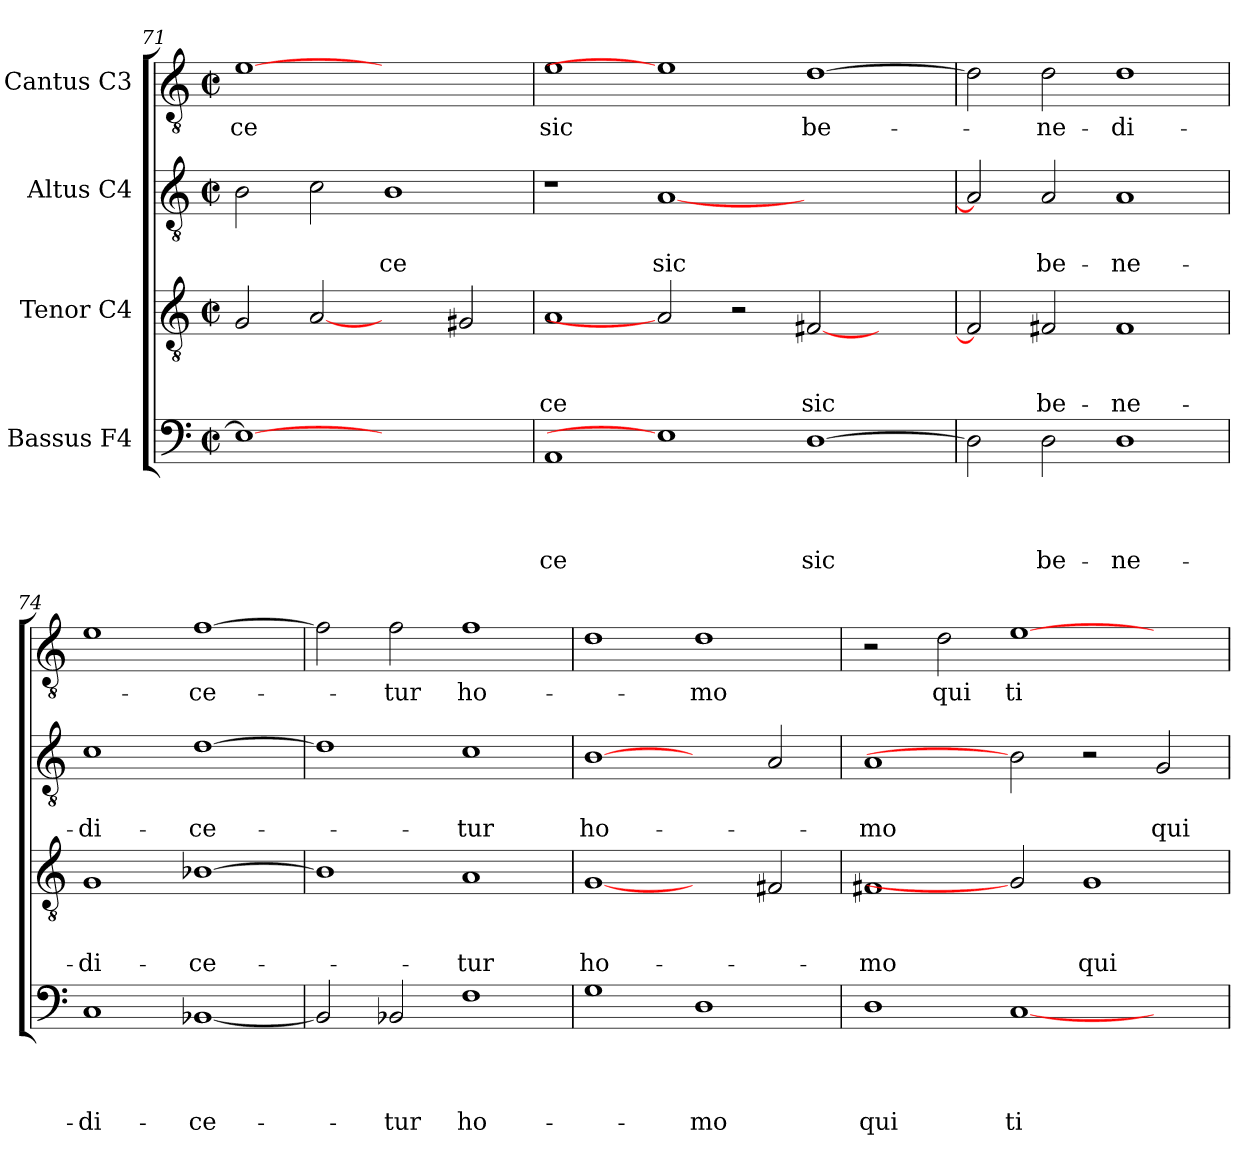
**kern	**text	**text	**text	**text	**kern	**text	**text	**text	**kern	**text	**text	**kern	**text
*part4	*part4	*part4	*part4	*part4	*part3	*part3	*part3	*part3	*part2	*part2	*part2	*part1	*part1
*staff4	*staff4	*staff4	*staff4	*staff4	*staff3	*staff3	*staff3	*staff3	*staff2	*staff2	*staff2	*staff1	*staff1
*I"Bassus F4	*	*	*	*	*I"Tenor C4	*	*	*	*I"Altus C4	*	*	*I"Cantus C3	*
*clefF4	*	*	*	*	*clefGv2	*	*	*	*clefGv2	*	*	*clefGv2	*
*k[]	*	*	*	*	*k[]	*	*	*	*k[]	*	*	*k[]	*
*C:	*	*	*	*	*C:	*	*	*	*C:	*	*	*C:	*
*M2/2	*	*	*	*	*M2/2	*	*	*	*M2/2	*	*	*M2/2	*
*met(c|)	*	*	*	*	*met(c|)	*	*	*	*met(c|)	*	*	*met(c|)	*
=71	=71	=71	=71	=71	=71	=71	=71	=71	=71	=71	=71	=71	=71
!	!	!	!	!	!	!	!	!	!	!	!	!	!LO:LY:b
1E_	.	.	.	.	2G/	.	.	.	2B\	.	.	[1e	-ce
.	.	.	.	.	[2A	.	.	.	2c\	.	.	.	.
!	!	!	!	!	!	!	!	!	!	!	!LO:LY:b	!	!
1ryy	.	.	.	.	2ryy	.	.	.	1B	.	-ce	1ryy	.
.	.	.	.	.	2G#X/	.	.	.	.	.	.	.	.
=72	=72	=72	=72	=72	=72	=72	=72	=72	=72	=72	=72	=72	=72
!	!	!	!	!LO:LY:b	!	!	!	!LO:LY:b	!	!	!	!	!LO:LY:b
1AA	.	.	.	-ce	1A	.	.	-ce	1r	.	.	1e	sic
!	!	!	!	!	!	!	!	!	!	!	!LO:LY:b	!	!
1E]	.	.	.	.	2A]	.	.	.	[<1A	.	sic	1e]	.
.	.	.	.	.	2r	.	.	.	.	.	.	.	.
!	!	!	!	!LO:LY:b	!	!	!	!LO:LY:b	!	!	!	!	!LO:LY:b
[>1D	.	.	.	sic	[<2F#X/	.	.	sic	1ryy	.	.	[>1d	be-
.	.	.	.	.	2ryy	.	.	.	.	.	.	.	.
=73	=73	=73	=73	=73	=73	=73	=73	=73	=73	=73	=73	=73	=73
2D\]	.	.	.	.	2F#/]	.	.	.	2A/]	.	.	2d\]	.
!	!	!	!	!LO:LY:b	!	!	!	!LO:LY:b	!	!	!LO:LY:b	!	!LO:LY:b
2D\	.	.	.	be-	2F#X/	.	.	be-	2A/	.	be-	2d\	-ne-
!	!	!	!	!LO:LY:b	!	!	!	!LO:LY:b	!	!	!LO:LY:b	!	!LO:LY:b
1D	.	.	.	-ne-	1F#	.	.	-ne-	1A	.	-ne-	1d	-di-
!!LO:PB:g=z
=74	=74	=74	=74	=74	=74	=74	=74	=74	=74	=74	=74	=74	=74
!	!	!	!	!LO:LY:b	!	!	!	!LO:LY:b	!	!	!LO:LY:b	!	!
1C	.	.	.	-di-	1G	.	.	-di-	1c	.	-di-	1e	.
!	!	!	!	!LO:LY:b	!	!	!	!LO:LY:b	!	!	!LO:LY:b	!	!LO:LY:b
[<1BB-X	.	.	.	-ce-	[>1B-X	.	.	-ce-	[>1d	.	-ce-	[>1f	-ce-
=75	=75	=75	=75	=75	=75	=75	=75	=75	=75	=75	=75	=75	=75
2BB-/]	.	.	.	.	1B-]	.	.	.	1d]	.	.	2f\]	.
!	!	!	!	!LO:LY:b	!	!	!	!	!	!	!	!	!LO:LY:b
2BB-X/	.	.	.	-tur	.	.	.	.	.	.	.	2f\	-tur
!	!	!	!	!LO:LY:b	!	!	!	!LO:LY:b	!	!	!LO:LY:b	!	!LO:LY:b
1F	.	.	.	ho-	1A	.	.	-tur	1c	.	-tur	1f	ho-
=76	=76	=76	=76	=76	=76	=76	=76	=76	=76	=76	=76	=76	=76
!	!	!	!	!	!	!	!	!LO:LY:b	!	!	!LO:LY:b	!	!
1G	.	.	.	.	[1G	.	.	ho-	[1B	.	ho-	1d	.
!	!	!	!	!LO:LY:b	!	!	!	!	!	!	!	!	!LO:LY:b
1D	.	.	.	-mo	2ryy	.	.	.	2ryy	.	.	1d	-mo
.	.	.	.	.	2F#X/	.	.	.	2A/	.	.	.	.
=77	=77	=77	=77	=77	=77	=77	=77	=77	=77	=77	=77	=77	=77
!	!	!	!	!LO:LY:b	!	!	!	!LO:LY:b	!	!	!LO:LY:b	!	!
1D	.	.	.	qui	1F#X	.	.	-mo	1A	.	-mo	2r	.
!	!	!	!	!	!	!	!	!	!	!	!	!	!LO:LY:b
.	.	.	.	.	.	.	.	.	.	.	.	2d\	qui
!	!	!	!	!LO:LY:b	!	!	!	!	!	!	!	!	!LO:LY:b
[<1C	.	.	.	ti-	2G]	.	.	.	2B]	.	.	[>1e	ti-
!	!	!	!	!	!	!	!	!LO:LY:b	!	!	!	!	!
.	.	.	.	.	1G	.	.	qui	2r	.	.	.	.
!	!	!	!	!	!	!	!	!	!	!	!LO:LY:b	!	!
2ryy	.	.	.	.	.	.	.	.	2G/	.	qui	2ryy	.
=	=	=	=	=	=	=	=	=	=	=	=	=	=
*-	*-	*-	*-	*-	*-	*-	*-	*-	*-	*-	*-	*-	*-
